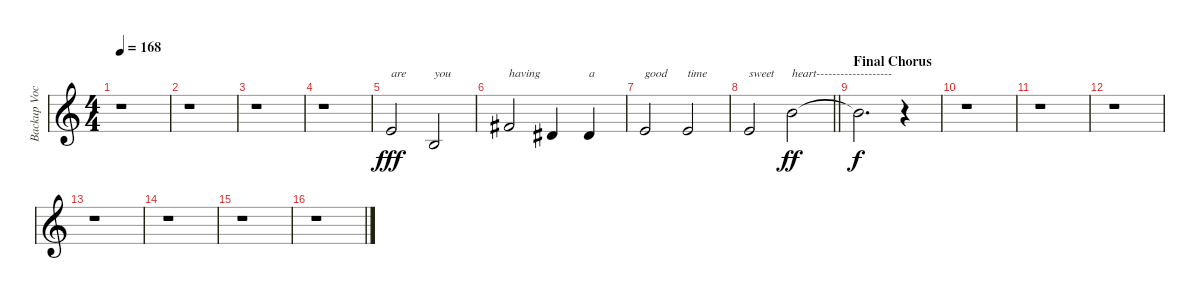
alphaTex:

\track ("Backup Vocals" "Backup Voc") {instrument clarinet}
\staff {score}
\tuning (E4 B3 G3 D3 A2 E2) {hide}
\ts (4 4)
\tempo 168
\clef g2
\ks c
r.1{dy mf} |
r.1 |
r.1 |
r.1 |
0.1.2{txt "are" dy fff instrument oboe} 0.2.2{txt "you"} |
2.1.2{txt "having"} 4.2.4 4.2.4{txt "a"} |
0.1.2{txt "good"} 0.1.2{txt "time"} |
\barLineRight lightlight
0.1.2{txt "sweet"} 7.1.2{txt "heart-------------------" dy ff} |
\section ("" "Final Chorus")
7.1{t}.2{d dy f} r.4 |
r.1 |
r.1 |
r.1 |
r.1 |
r.1 |
r.1 |
r.1
